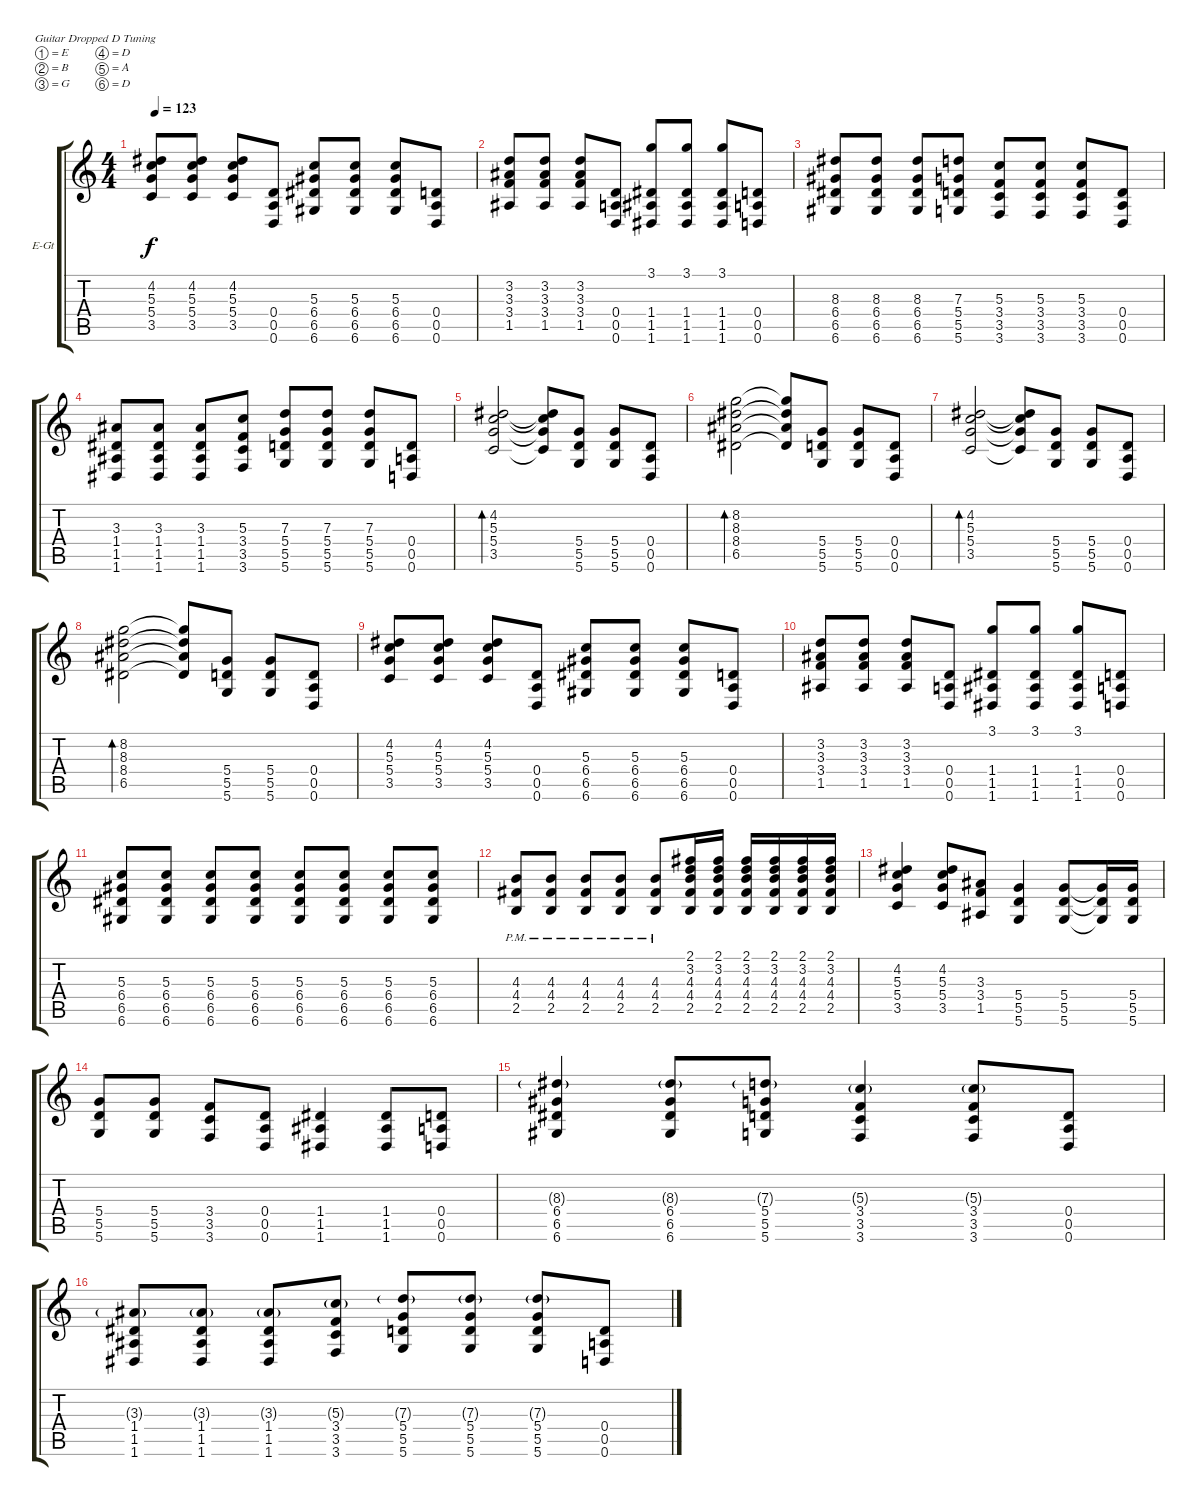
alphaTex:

\bracketExtendMode groupsimilarinstruments
\firstSystemTrackNameOrientation horizontal
\otherSystemsTrackNameOrientation horizontal
\track ("Guitar 2" "E-Gt") {instrument distortionguitar}
\staff {score tabs}
\tuning (E4 B3 G3 D3 A2 D2)
\ts (4 4)
\tempo 123
\clef g2
\ks c
(4.2 5.3 5.4 3.5).8{dy f} (4.2 5.3 5.4 3.5).8 (4.2 5.3 5.4 3.5).8 (0.4 0.5 0.6).8 (5.3 6.4 6.5 6.6).8 (5.3 6.4 6.5 6.6).8 (5.3 6.4 6.5 6.6).8 (0.4 0.5 0.6).8 |
(3.2 3.3 3.4 1.5).8 (3.2 3.3 3.4 1.5).8 (3.2 3.3 3.4 1.5).8 (0.4 0.5 0.6).8 (3.1 1.4 1.5 1.6).8 (3.1 1.4 1.5 1.6).8 (3.1 1.4 1.5 1.6).8 (0.4 0.5 0.6).8 |
(8.3 6.4 6.5 6.6).8 (8.3 6.4 6.5 6.6).8 (8.3 6.4 6.5 6.6).8 (7.3 5.4 5.5 5.6).8 (5.3 3.4 3.5 3.6).8 (5.3 3.4 3.5 3.6).8 (5.3 3.4 3.5 3.6).8 (0.4 0.5 0.6).8 |
(3.3 1.4 1.5 1.6).8 (3.3 1.4 1.5 1.6).8 (3.3 1.4 1.5 1.6).8 (5.3 3.4 3.5 3.6).8 (7.3 5.4 5.5 5.6).8 (7.3 5.4 5.5 5.6).8 (7.3 5.4 5.5 5.6).8 (0.4 0.5 0.6).8 |
(4.2 5.3 5.4 3.5).2{bd 30} (4.2{t} 5.3{t} 5.4{t} 3.5{t}).8 (5.4 5.5 5.6).8 (5.4 5.5 5.6).8 (0.4 0.5 0.6).8 |
(8.2 8.3 8.4 6.5).2{bd 60} (8.2{t} 8.3{t} 8.4{t} 6.5{t}).8 (5.4 5.5 5.6).8 (5.4 5.5 5.6).8 (0.4 0.5 0.6).8 |
(4.2 5.3 5.4 3.5).2{bd 30} (4.2{t} 5.3{t} 5.4{t} 3.5{t}).8 (5.4 5.5 5.6).8 (5.4 5.5 5.6).8 (0.4 0.5 0.6).8 |
(8.2 8.3 8.4 6.5).2{bd 60} (8.2{t} 8.3{t} 8.4{t} 6.5{t}).8 (5.4 5.5 5.6).8 (5.4 5.5 5.6).8 (0.4 0.5 0.6).8 |
(4.2 5.3 5.4 3.5).8 (4.2 5.3 5.4 3.5).8 (4.2 5.3 5.4 3.5).8 (0.4 0.5 0.6).8 (5.3 6.4 6.5 6.6).8 (5.3 6.4 6.5 6.6).8 (5.3 6.4 6.5 6.6).8 (0.4 0.5 0.6).8 |
(3.2 3.3 3.4 1.5).8 (3.2 3.3 3.4 1.5).8 (3.2 3.3 3.4 1.5).8 (0.4 0.5 0.6).8 (3.1 1.4 1.5 1.6).8 (3.1 1.4 1.5 1.6).8 (3.1 1.4 1.5 1.6).8 (0.4 0.5 0.6).8 |
(5.3 6.4 6.5 6.6).8 (5.3 6.4 6.5 6.6).8 (5.3 6.4 6.5 6.6).8 (5.3 6.4 6.5 6.6).8 (5.3 6.4 6.5 6.6).8 (5.3 6.4 6.5 6.6).8 (5.3 6.4 6.5 6.6).8 (5.3 6.4 6.5 6.6).8 |
(4.3{pm} 4.4{pm} 2.5{pm}).8 (4.3{pm} 4.4{pm} 2.5{pm}).8 (4.3{pm} 4.4{pm} 2.5{pm}).8 (4.3{pm} 4.4{pm} 2.5{pm}).8 (4.3{pm} 4.4{pm} 2.5{pm}).8 (2.1 3.2 4.3 4.4 2.5).16 (2.1 3.2 4.3 4.4 2.5).16 (2.1 3.2 4.3 4.4 2.5).16 (2.1 3.2 4.3 4.4 2.5).16 (2.1 3.2 4.3 4.4 2.5).16 (2.1 3.2 4.3 4.4 2.5).16 |
(4.2 5.3 5.4 3.5).4 (4.2 5.3 5.4 3.5).8 (3.3 3.4 1.5).8 (5.4 5.5 5.6).4 (5.4 5.5 5.6).8 (5.4{t} 5.5{t} 5.6{t}).16 (5.4 5.5 5.6).16 |
(5.4 5.5 5.6).8 (5.4 5.5 5.6).8 (3.4 3.5 3.6).8 (0.4 0.5 0.6).8 (1.4 1.5 1.6).4 (1.4 1.5 1.6).8 (0.4 0.5 0.6).8 |
(8.3{g} 6.4 6.5 6.6).4 (8.3{g} 6.4 6.5 6.6).8 (7.3{g} 5.4 5.5 5.6).8 (5.3{g} 3.4 3.5 3.6).4 (5.3{g} 3.4 3.5 3.6).8 (0.4 0.5 0.6).8 |
(3.3{g} 1.4 1.5 1.6).8 (3.3{g} 1.4 1.5 1.6).8 (3.3{g} 1.4 1.5 1.6).8 (5.3{g} 3.4 3.5 3.6).8 (7.3{g} 5.4 5.5 5.6).8 (7.3{g} 5.4 5.5 5.6).8 (7.3{g} 5.4 5.5 5.6).8 (0.4 0.5 0.6).8
